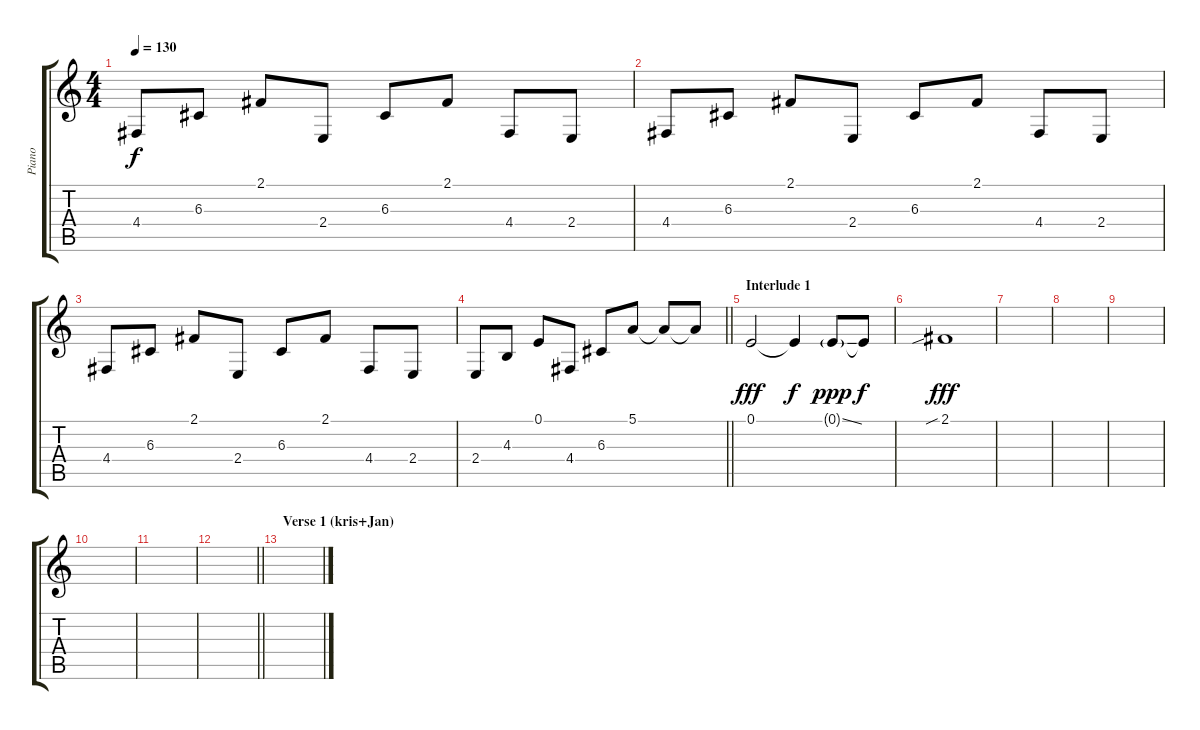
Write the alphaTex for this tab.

\track ("Piano" "Piano") {instrument acousticgrandpiano}
\staff {score tabs}
\tuning (E4 B3 G3 D3 A2 E2) {hide}
\ts (4 4)
\tempo 130
\clef g2
\ks c
4.4.8{dy f} 6.3.8 2.1.8 2.4.8 6.3.8 2.1.8 4.4.8 2.4.8 |
4.4.8 6.3.8 2.1.8 2.4.8 6.3.8 2.1.8 4.4.8 2.4.8 |
4.4.8 6.3.8 2.1.8 2.4.8 6.3.8 2.1.8 4.4.8 2.4.8 |
\barLineRight lightlight
2.4.8 4.3.8 0.1.8 4.4.8 6.3.8 5.1.8 5.1{t}.8 5.1{t}.8 |
\section ("" "Interlude 1")
0.1.2{dy fff} 0.1{t}.4{dy f} 0.1{ss g}.8{dy ppp} 0.1{t}.8{dy f} |
2.1{sib}.1{dy fff} |
|
|
|
|
|
\barLineRight lightlight
|
\section ("" "Verse 1 (kris+Jan)")
